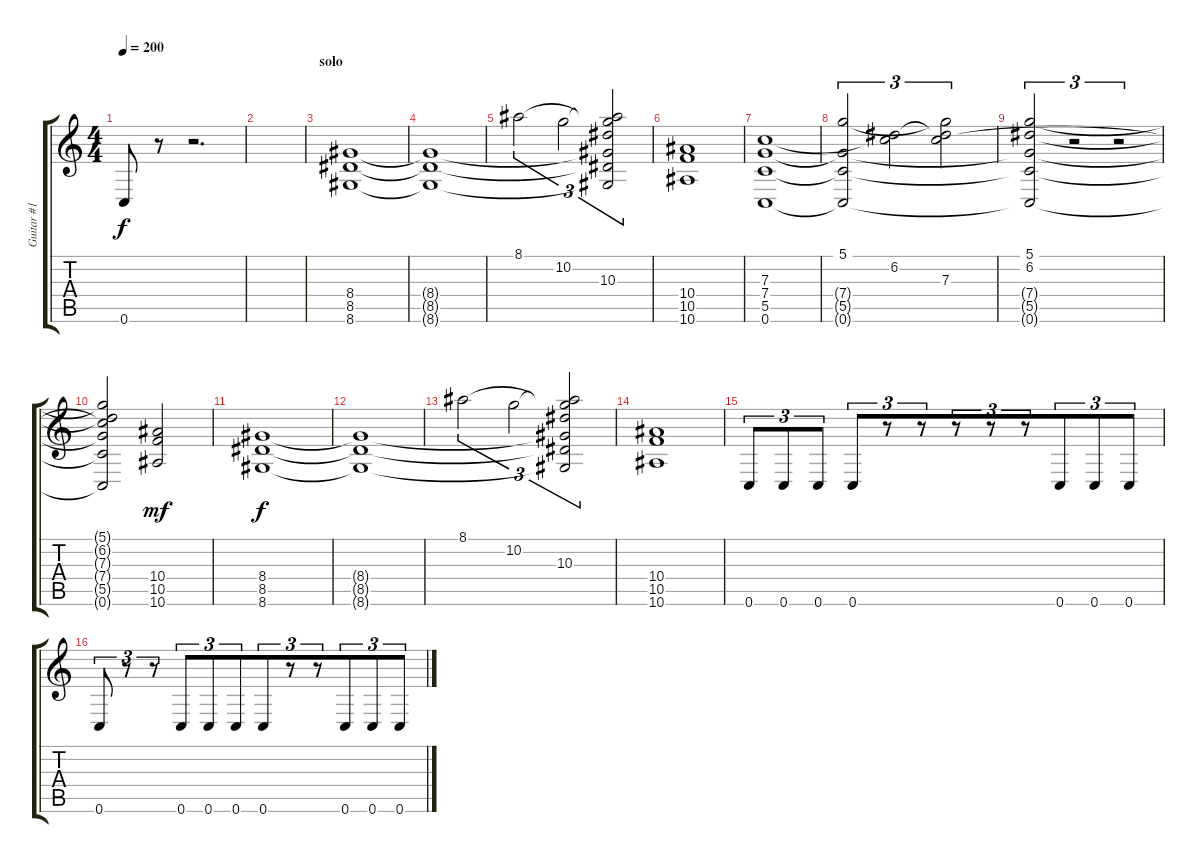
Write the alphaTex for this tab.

\track ("Guitar #1" "Guitar #1") {instrument distortionguitar}
\staff {score tabs}
\tuning (D4 A3 F3 C3 G2 C2) {hide}
\ts (4 4)
\tempo 200
\clef g2
\ks c
0.6.8{dy f} r.8 r.2{d} |
|
\section ("" "solo")
(8.4 8.5 8.6).1 |
(8.4{t} 8.5{t} 8.6{t}).1 |
8.1.2{tu (3 2)} 10.2.2{tu (3 2)} (8.1{t} 10.2{t} 10.3 8.4{t} 8.5{t} 8.6{t}).2{tu (3 2)} |
(10.4 10.5 10.6).1 |
(7.3 7.4 5.5 0.6).1 |
(5.1 7.4{t} 5.5{t} 0.6{t}).2{tu (3 2)} (6.2 7.3{t}).2{tu (3 2)} (5.1{t} 6.2{t} 7.3).2{tu (3 2)} |
(5.1 6.2 7.4{t} 5.5{t} 0.6{t}).2{tu (3 2)} r.2{tu (3 2)} r.2{tu (3 2)} |
(5.1{t} 6.2{t} 7.3{t} 7.4{t} 5.5{t} 0.6{t}).2 (10.4 10.5 10.6).2{dy mf} |
(8.4 8.5 8.6).1{dy f} |
(8.4{t} 8.5{t} 8.6{t}).1 |
8.1.2{tu (3 2)} 10.2.2{tu (3 2)} (8.1{t} 10.2{t} 10.3 8.4{t} 8.5{t} 8.6{t}).2{tu (3 2)} |
(10.4 10.5 10.6).1 |
0.6.8{tu (3 2)} 0.6.8{tu (3 2)} 0.6.8{tu (3 2)} 0.6.8{tu (3 2) beam merge} r.8{tu (3 2) beam merge} r.8{tu (3 2) beam merge} r.8{tu (3 2) beam merge} r.8{tu (3 2)} r.8{tu (3 2)} 0.6.8{tu (3 2)} 0.6.8{tu (3 2)} 0.6.8{tu (3 2)} |
0.6.8{tu (3 2)} r.8{tu (3 2)} r.8{tu (3 2)} 0.6.8{tu (3 2) beam merge} 0.6.8{tu (3 2) beam merge} 0.6.8{tu (3 2) beam merge} 0.6.8{tu (3 2) beam merge} r.8{tu (3 2)} r.8{tu (3 2)} 0.6.8{tu (3 2)} 0.6.8{tu (3 2)} 0.6.8{tu (3 2)}
